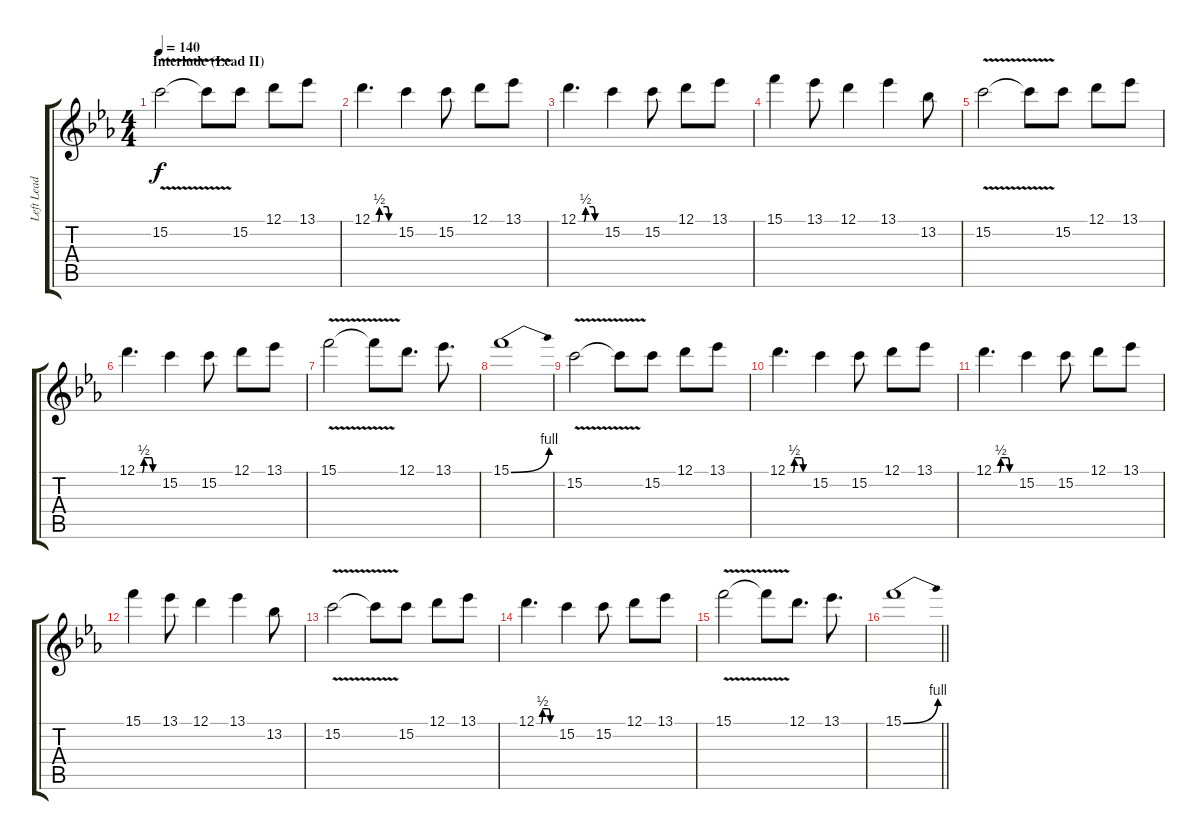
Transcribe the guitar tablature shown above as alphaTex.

\track ("Left Lead Guitar" "Left Lead ") {instrument distortionguitar}
\staff {score tabs}
\tuning (D4 A3 F3 C3 G2 C2) {hide}
\ts (4 4)
\section ("" "Interlude (Lead II)")
\tempo 140
\clef g2
\ks eb
15.2{v}.2{dy f} 15.2{t}.8 15.2.8 12.1.8 13.1.8 |
12.1{be (custom 0 0 15 0 20 2 40 2 45 0 60 0)}.4{d} 15.2.4 15.2.8 12.1.8 13.1.8 |
12.1{be (custom 0 0 15 0 20 2 40 2 45 0 60 0)}.4{d} 15.2.4 15.2.8 12.1.8 13.1.8 |
15.1.4 13.1.8 12.1.4 13.1.4 13.2.8 |
15.2{v}.2 15.2{t}.8 15.2.8 12.1.8 13.1.8 |
12.1{be (custom 0 0 15 0 20 2 40 2 45 0 60 0)}.4{d} 15.2.4 15.2.8 12.1.8 13.1.8 |
15.1{v}.2 15.1{t}.8 12.1.8{d} 13.1.8{d} |
15.1{be (bend 0 0 60 4)}.1 |
15.2{v}.2 15.2{t}.8 15.2.8 12.1.8 13.1.8 |
12.1{be (custom 0 0 15 0 20 2 40 2 45 0 60 0)}.4{d} 15.2.4 15.2.8 12.1.8 13.1.8 |
12.1{be (custom 0 0 15 0 20 2 40 2 45 0 60 0)}.4{d} 15.2.4 15.2.8 12.1.8 13.1.8 |
15.1.4 13.1.8 12.1.4 13.1.4 13.2.8 |
15.2{v}.2 15.2{t}.8 15.2.8 12.1.8 13.1.8 |
12.1{be (custom 0 0 15 0 20 2 40 2 45 0 60 0)}.4{d} 15.2.4 15.2.8 12.1.8 13.1.8 |
15.1{v}.2 15.1{t}.8 12.1.8{d} 13.1.8{d} |
\barLineRight lightlight
15.1{be (bend 0 0 60 4)}.1
